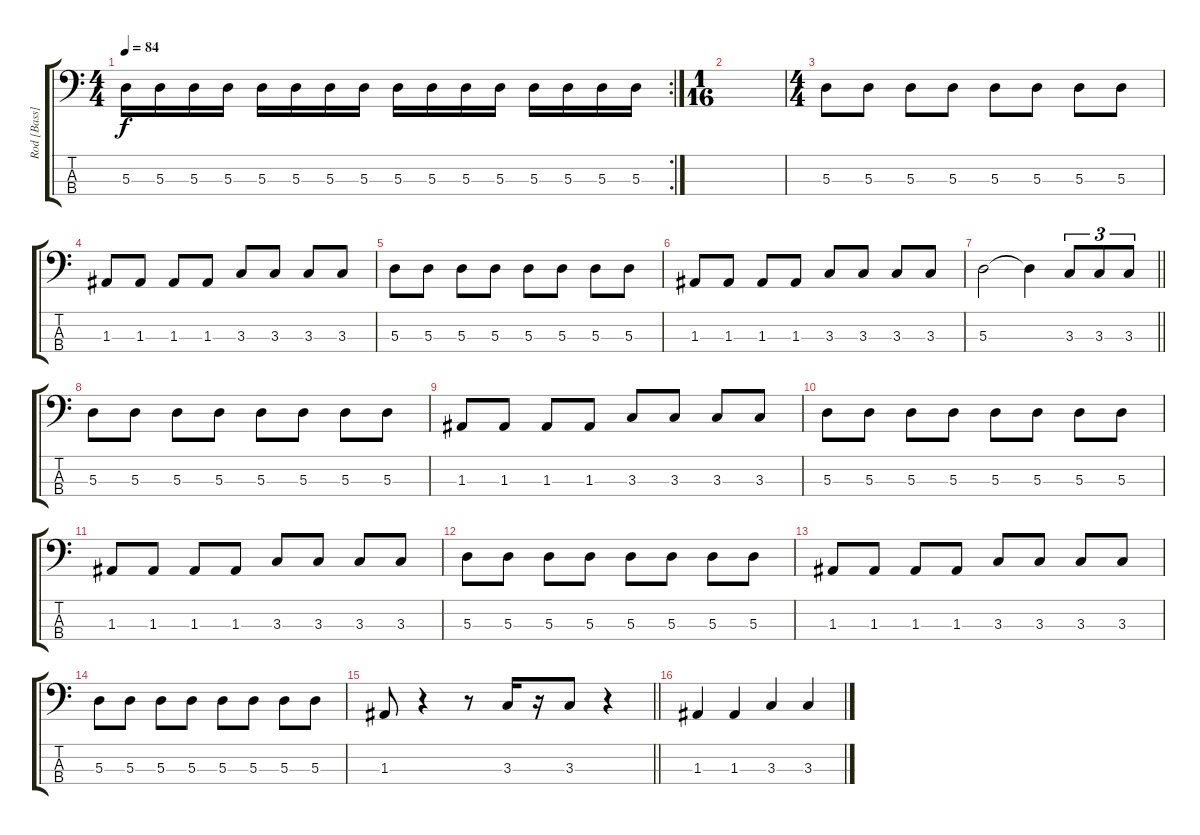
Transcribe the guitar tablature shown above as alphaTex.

\track ("Rod [Bass]" "Rod [Bass]") {instrument electricbasspick}
\staff {score tabs}
\tuning (G2 D2 A1 E1) {hide}
\rc 2
\ts (4 4)
\tempo 84
\clef f4
\ks c
5.3.16{dy f instrument electricbasspick} 5.3.16 5.3.16 5.3.16 5.3.16 5.3.16 5.3.16 5.3.16 5.3.16 5.3.16 5.3.16 5.3.16 5.3.16 5.3.16 5.3.16 5.3.16 |
\ts (1 16)
|
\ts (4 4)
5.3.8 5.3.8 5.3.8 5.3.8 5.3.8 5.3.8 5.3.8 5.3.8 |
1.3.8 1.3.8 1.3.8 1.3.8 3.3.8 3.3.8 3.3.8 3.3.8 |
5.3.8 5.3.8 5.3.8 5.3.8 5.3.8 5.3.8 5.3.8 5.3.8 |
1.3.8 1.3.8 1.3.8 1.3.8 3.3.8 3.3.8 3.3.8 3.3.8 |
\barLineRight lightlight
5.3.2 5.3{t}.4 3.3.8{tu (3 2)} 3.3.8{tu (3 2)} 3.3.8{tu (3 2)} |
5.3.8 5.3.8 5.3.8 5.3.8 5.3.8 5.3.8 5.3.8 5.3.8 |
1.3.8 1.3.8 1.3.8 1.3.8 3.3.8 3.3.8 3.3.8 3.3.8 |
5.3.8 5.3.8 5.3.8 5.3.8 5.3.8 5.3.8 5.3.8 5.3.8 |
1.3.8 1.3.8 1.3.8 1.3.8 3.3.8 3.3.8 3.3.8 3.3.8 |
5.3.8 5.3.8 5.3.8 5.3.8 5.3.8 5.3.8 5.3.8 5.3.8 |
1.3.8 1.3.8 1.3.8 1.3.8 3.3.8 3.3.8 3.3.8 3.3.8 |
5.3.8 5.3.8 5.3.8 5.3.8 5.3.8 5.3.8 5.3.8 5.3.8 |
\barLineRight lightlight
1.3.8 r.4 r.8 3.3.16 r.16 3.3.8 r.4 |
1.3.4 1.3.4 3.3.4 3.3.4
